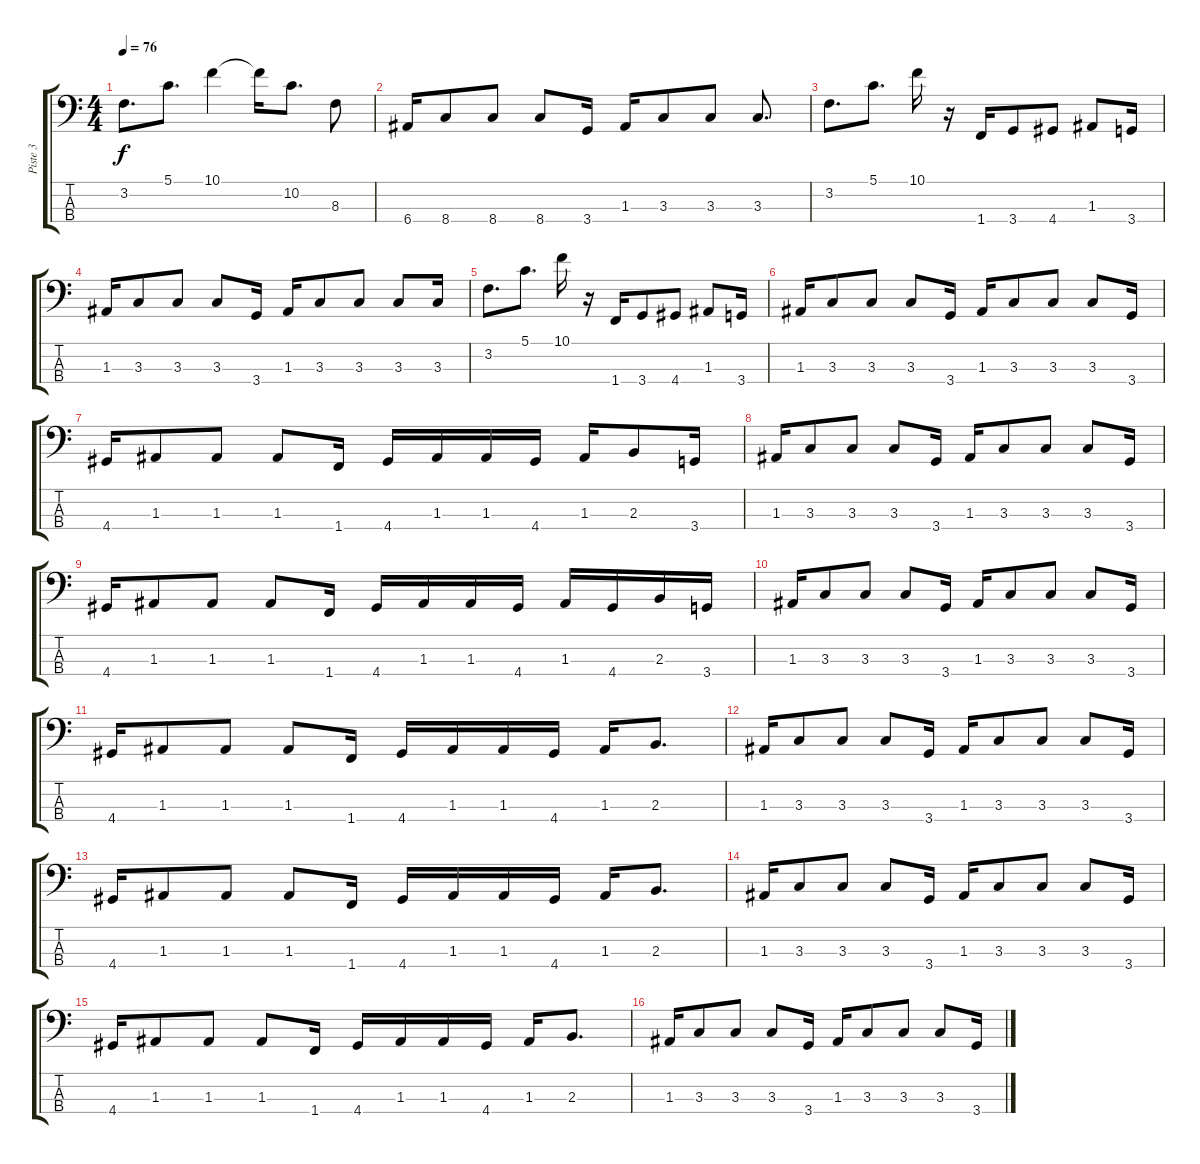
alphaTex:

\track ("Piste 3" "Piste 3") {instrument electricbassfinger}
\staff {score tabs}
\tuning (G2 D2 A1 E1) {hide}
\ts (4 4)
\tempo 76
\clef f4
\ks c
3.2.8{d dy f} 5.1.8{d} 10.1.4 10.1{t}.16 10.2.8{d} 8.3.8 |
6.4.16 8.4.8 8.4.8 8.4.8 3.4.16 1.3.16 3.3.8 3.3.8 3.3.8{d} |
3.2.8{d} 5.1.8{d} 10.1.16 r.16 1.4.16 3.4.8 4.4.8 1.3.8 3.4.16 |
1.3.16 3.3.8 3.3.8 3.3.8 3.4.16 1.3.16 3.3.8 3.3.8 3.3.8 3.3.16 |
3.2.8{d} 5.1.8{d} 10.1.16 r.16 1.4.16 3.4.8 4.4.8 1.3.8 3.4.16 |
1.3.16 3.3.8 3.3.8 3.3.8 3.4.16 1.3.16 3.3.8 3.3.8 3.3.8 3.4.16 |
4.4.16 1.3.8 1.3.8 1.3.8 1.4.16 4.4.16 1.3.16 1.3.16 4.4.16 1.3.16 2.3.8 3.4.16 |
1.3.16 3.3.8 3.3.8 3.3.8 3.4.16 1.3.16 3.3.8 3.3.8 3.3.8 3.4.16 |
4.4.16 1.3.8 1.3.8 1.3.8 1.4.16 4.4.16 1.3.16 1.3.16 4.4.16 1.3.16 4.4.16 2.3.16 3.4.16 |
1.3.16 3.3.8 3.3.8 3.3.8 3.4.16 1.3.16 3.3.8 3.3.8 3.3.8 3.4.16 |
4.4.16 1.3.8 1.3.8 1.3.8 1.4.16 4.4.16 1.3.16 1.3.16 4.4.16 1.3.16 2.3.8{d} |
1.3.16 3.3.8 3.3.8 3.3.8 3.4.16 1.3.16 3.3.8 3.3.8 3.3.8 3.4.16 |
4.4.16 1.3.8 1.3.8 1.3.8 1.4.16 4.4.16 1.3.16 1.3.16 4.4.16 1.3.16 2.3.8{d} |
1.3.16 3.3.8 3.3.8 3.3.8 3.4.16 1.3.16 3.3.8 3.3.8 3.3.8 3.4.16 |
4.4.16 1.3.8 1.3.8 1.3.8 1.4.16 4.4.16 1.3.16 1.3.16 4.4.16 1.3.16 2.3.8{d} |
1.3.16 3.3.8 3.3.8 3.3.8 3.4.16 1.3.16 3.3.8 3.3.8 3.3.8 3.4.16
